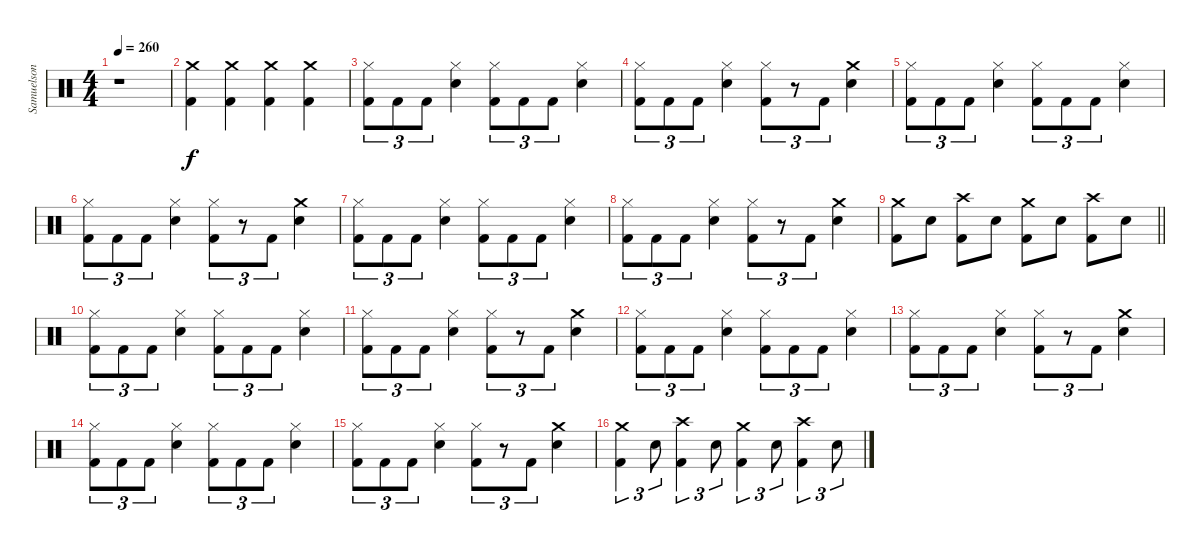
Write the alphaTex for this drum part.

\track ("Samuelson" "Samuelson") {instrument percussion}
\staff {score}
\articulation defaults
\ts (4 4)
\tempo 260
\clef neutral
\ks c
r.1{dy f} |
("Crash medium (hit)" "Kick (hit) 2").4 ("Crash medium (hit)" "Kick (hit) 2").4 ("Crash medium (hit)" "Kick (hit) 2").4 ("Crash medium (hit)" "Kick (hit) 2").4 |
("Hi-Hat (closed)" "Kick (hit) 2").8{tu (3 2)} "Kick (hit) 2".8{tu (3 2)} "Kick (hit) 2".8{tu (3 2)} ("Hi-Hat (closed)" "Snare (hit) 2").4 ("Hi-Hat (closed)" "Kick (hit) 2").8{tu (3 2)} "Kick (hit) 2".8{tu (3 2)} "Kick (hit) 2".8{tu (3 2)} ("Hi-Hat (closed)" "Snare (hit) 2").4 |
("Hi-Hat (closed)" "Kick (hit) 2").8{tu (3 2)} "Kick (hit) 2".8{tu (3 2)} "Kick (hit) 2".8{tu (3 2)} ("Hi-Hat (closed)" "Snare (hit) 2").4 ("Hi-Hat (closed)" "Kick (hit) 2").8{tu (3 2)} r.8{tu (3 2)} "Kick (hit) 2".8{tu (3 2)} ("Crash medium (hit)" "Snare (hit) 2").4 |
("Hi-Hat (closed)" "Kick (hit) 2").8{tu (3 2)} "Kick (hit) 2".8{tu (3 2)} "Kick (hit) 2".8{tu (3 2)} ("Hi-Hat (closed)" "Snare (hit) 2").4 ("Hi-Hat (closed)" "Kick (hit) 2").8{tu (3 2)} "Kick (hit) 2".8{tu (3 2)} "Kick (hit) 2".8{tu (3 2)} ("Hi-Hat (closed)" "Snare (hit) 2").4 |
("Hi-Hat (closed)" "Kick (hit) 2").8{tu (3 2)} "Kick (hit) 2".8{tu (3 2)} "Kick (hit) 2".8{tu (3 2)} ("Hi-Hat (closed)" "Snare (hit) 2").4 ("Hi-Hat (closed)" "Kick (hit) 2").8{tu (3 2)} r.8{tu (3 2)} "Kick (hit) 2".8{tu (3 2)} ("Crash medium (hit)" "Snare (hit) 2").4 |
("Hi-Hat (closed)" "Kick (hit) 2").8{tu (3 2)} "Kick (hit) 2".8{tu (3 2)} "Kick (hit) 2".8{tu (3 2)} ("Hi-Hat (closed)" "Snare (hit) 2").4 ("Hi-Hat (closed)" "Kick (hit) 2").8{tu (3 2)} "Kick (hit) 2".8{tu (3 2)} "Kick (hit) 2".8{tu (3 2)} ("Hi-Hat (closed)" "Snare (hit) 2").4 |
("Hi-Hat (closed)" "Kick (hit) 2").8{tu (3 2)} "Kick (hit) 2".8{tu (3 2)} "Kick (hit) 2".8{tu (3 2)} ("Hi-Hat (closed)" "Snare (hit) 2").4 ("Hi-Hat (closed)" "Kick (hit) 2").8{tu (3 2)} r.8{tu (3 2)} "Kick (hit) 2".8{tu (3 2)} ("Crash medium (hit)" "Snare (hit) 2").4 |
\barLineRight lightlight
("Crash medium (hit)" "Kick (hit) 2").8 "Snare (hit) 2".8 ("Crash high (hit)" "Kick (hit) 2").8 "Snare (hit) 2".8 ("Crash medium (hit)" "Kick (hit) 2").8 "Snare (hit) 2".8 ("Crash high (hit)" "Kick (hit) 2").8 "Snare (hit) 2".8 |
("Hi-Hat (closed)" "Kick (hit) 2").8{tu (3 2)} "Kick (hit) 2".8{tu (3 2)} "Kick (hit) 2".8{tu (3 2)} ("Hi-Hat (closed)" "Snare (hit) 2").4 ("Hi-Hat (closed)" "Kick (hit) 2").8{tu (3 2)} "Kick (hit) 2".8{tu (3 2)} "Kick (hit) 2".8{tu (3 2)} ("Hi-Hat (closed)" "Snare (hit) 2").4 |
("Hi-Hat (closed)" "Kick (hit) 2").8{tu (3 2)} "Kick (hit) 2".8{tu (3 2)} "Kick (hit) 2".8{tu (3 2)} ("Hi-Hat (closed)" "Snare (hit) 2").4 ("Hi-Hat (closed)" "Kick (hit) 2").8{tu (3 2)} r.8{tu (3 2)} "Kick (hit) 2".8{tu (3 2)} ("Crash medium (hit)" "Snare (hit) 2").4 |
("Hi-Hat (closed)" "Kick (hit) 2").8{tu (3 2)} "Kick (hit) 2".8{tu (3 2)} "Kick (hit) 2".8{tu (3 2)} ("Hi-Hat (closed)" "Snare (hit) 2").4 ("Hi-Hat (closed)" "Kick (hit) 2").8{tu (3 2)} "Kick (hit) 2".8{tu (3 2)} "Kick (hit) 2".8{tu (3 2)} ("Hi-Hat (closed)" "Snare (hit) 2").4 |
("Hi-Hat (closed)" "Kick (hit) 2").8{tu (3 2)} "Kick (hit) 2".8{tu (3 2)} "Kick (hit) 2".8{tu (3 2)} ("Hi-Hat (closed)" "Snare (hit) 2").4 ("Hi-Hat (closed)" "Kick (hit) 2").8{tu (3 2)} r.8{tu (3 2)} "Kick (hit) 2".8{tu (3 2)} ("Crash medium (hit)" "Snare (hit) 2").4 |
("Hi-Hat (closed)" "Kick (hit) 2").8{tu (3 2)} "Kick (hit) 2".8{tu (3 2)} "Kick (hit) 2".8{tu (3 2)} ("Hi-Hat (closed)" "Snare (hit) 2").4 ("Hi-Hat (closed)" "Kick (hit) 2").8{tu (3 2)} "Kick (hit) 2".8{tu (3 2)} "Kick (hit) 2".8{tu (3 2)} ("Hi-Hat (closed)" "Snare (hit) 2").4 |
("Hi-Hat (closed)" "Kick (hit) 2").8{tu (3 2)} "Kick (hit) 2".8{tu (3 2)} "Kick (hit) 2".8{tu (3 2)} ("Hi-Hat (closed)" "Snare (hit) 2").4 ("Hi-Hat (closed)" "Kick (hit) 2").8{tu (3 2)} r.8{tu (3 2)} "Kick (hit) 2".8{tu (3 2)} ("Crash medium (hit)" "Snare (hit) 2").4 |
("Crash medium (hit)" "Kick (hit) 2").4{tu (3 2)} "Snare (hit) 2".8{tu (3 2)} ("Crash high (hit)" "Kick (hit) 2").4{tu (3 2)} "Snare (hit) 2".8{tu (3 2)} ("Crash medium (hit)" "Kick (hit) 2").4{tu (3 2)} "Snare (hit) 2".8{tu (3 2)} ("Crash high (hit)" "Kick (hit) 2").4{tu (3 2)} "Snare (hit) 2".8{tu (3 2)}
